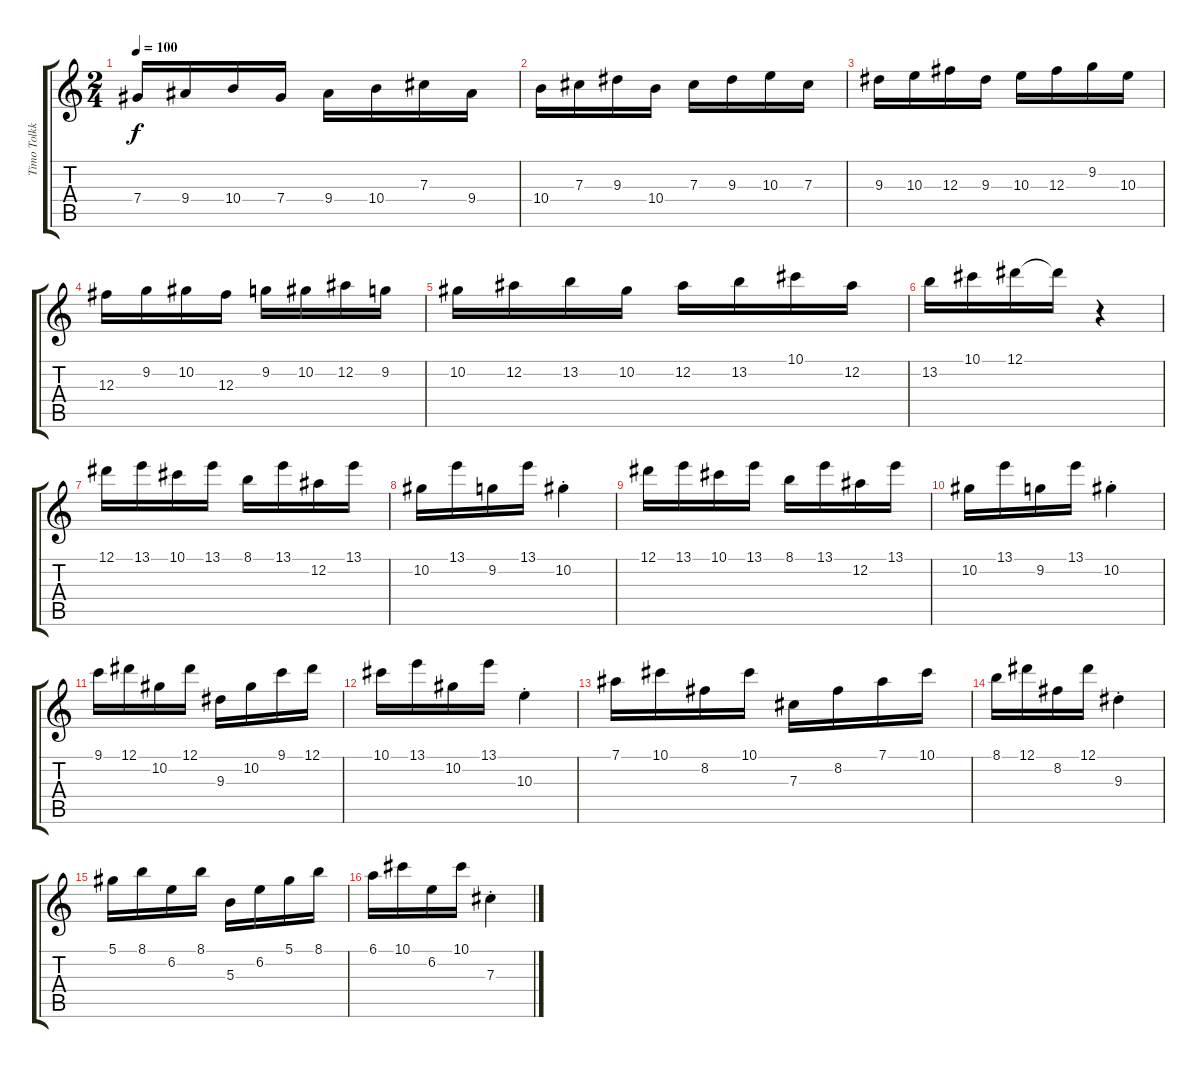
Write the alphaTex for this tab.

\track ("Timo Tolkki" "Timo Tolkk") {instrument distortionguitar}
\staff {score tabs}
\tuning (Eb4 Bb3 Gb3 Db3 Ab2 Eb2) {hide}
\ts (2 4)
\tempo 100
\clef g2
\ks c
7.4.16{dy f} 9.4.16 10.4.16 7.4.16 9.4.16 10.4.16 7.3.16 9.4.16 |
10.4.16 7.3.16 9.3.16 10.4.16 7.3.16 9.3.16 10.3.16 7.3.16 |
9.3.16 10.3.16 12.3.16 9.3.16 10.3.16 12.3.16 9.2.16 10.3.16 |
12.3.16 9.2.16 10.2.16 12.3.16 9.2.16 10.2.16 12.2.16 9.2.16 |
10.2.16 12.2.16 13.2.16 10.2.16 12.2.16 13.2.16 10.1.16 12.2.16 |
13.2.16 10.1.16 12.1.16 12.1{t}.16 r.4 |
12.1.16 13.1.16 10.1.16 13.1.16 8.1.16 13.1.16 12.2.16 13.1.16 |
10.2.16 13.1.16 9.2.16 13.1.16 10.2{st}.4 |
12.1.16 13.1.16 10.1.16 13.1.16 8.1.16 13.1.16 12.2.16 13.1.16 |
10.2.16 13.1.16 9.2.16 13.1.16 10.2{st}.4 |
9.1.16 12.1.16 10.2.16 12.1.16 9.3.16 10.2.16 9.1.16 12.1.16 |
10.1.16 13.1.16 10.2.16 13.1.16 10.3{st}.4 |
7.1.16 10.1.16 8.2.16 10.1.16 7.3.16 8.2.16 7.1.16 10.1.16 |
8.1.16 12.1.16 8.2.16 12.1.16 9.3{st}.4 |
5.1.16 8.1.16 6.2.16 8.1.16 5.3.16 6.2.16 5.1.16 8.1.16 |
6.1.16 10.1.16 6.2.16 10.1.16 7.3{st}.4
